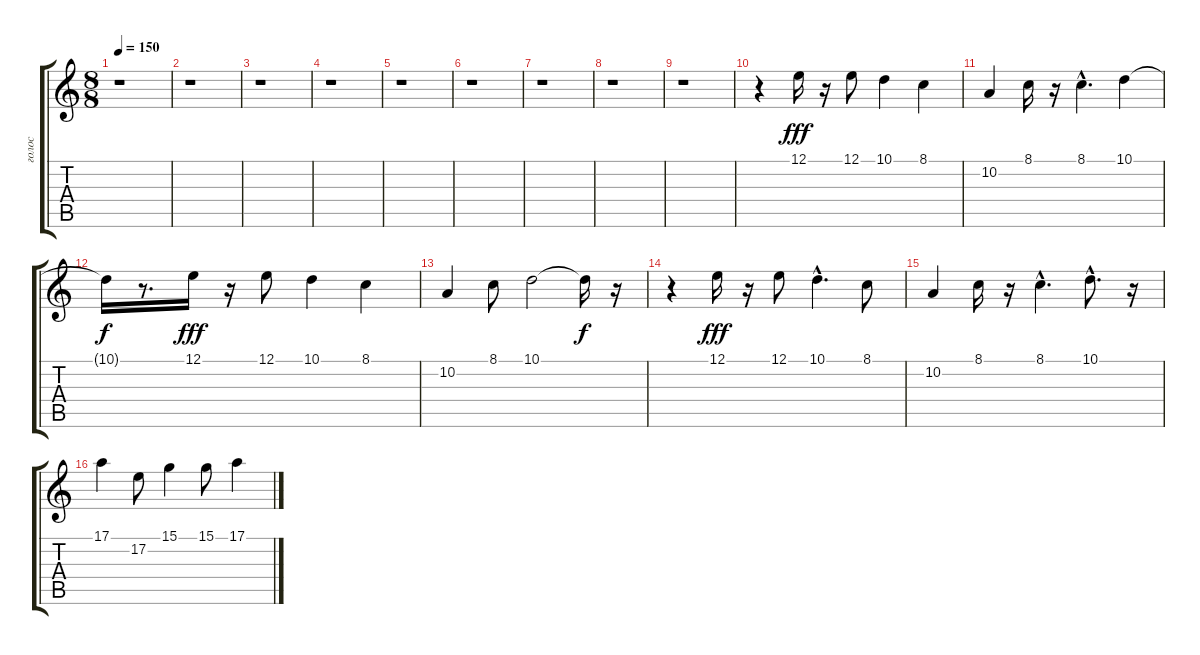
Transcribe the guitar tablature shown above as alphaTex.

\track ("голос" "голос") {instrument flute}
\staff {score tabs}
\tuning (E4 B3 G3 D3 A2 E2) {hide}
\ts (8 8)
\tempo 150
\clef g2
\ks c
r.1{dy fff instrument flute} |
r.1 |
r.1 |
r.1 |
r.1 |
r.1 |
r.1 |
r.1 |
r.1 |
r.4 12.1.16 r.16 12.1.8 10.1.4 8.1.4 |
10.2.4 8.1.16 r.16 8.1{hac}.4{d} 10.1.4 |
10.1{t}.16{dy f} r.8{d} 12.1.16{dy fff} r.16 12.1.8 10.1.4 8.1.4 |
10.2.4 8.1.8 10.1.2 10.1{t}.16{dy f} r.16 |
r.4 12.1.16{dy fff} r.16 12.1.8 10.1{hac}.4{d} 8.1.8 |
10.2.4 8.1.16 r.16 8.1{hac}.4{d} 10.1{hac}.8{d} r.16 |
17.1.4 17.2.8 15.1.4 15.1.8 17.1.4
